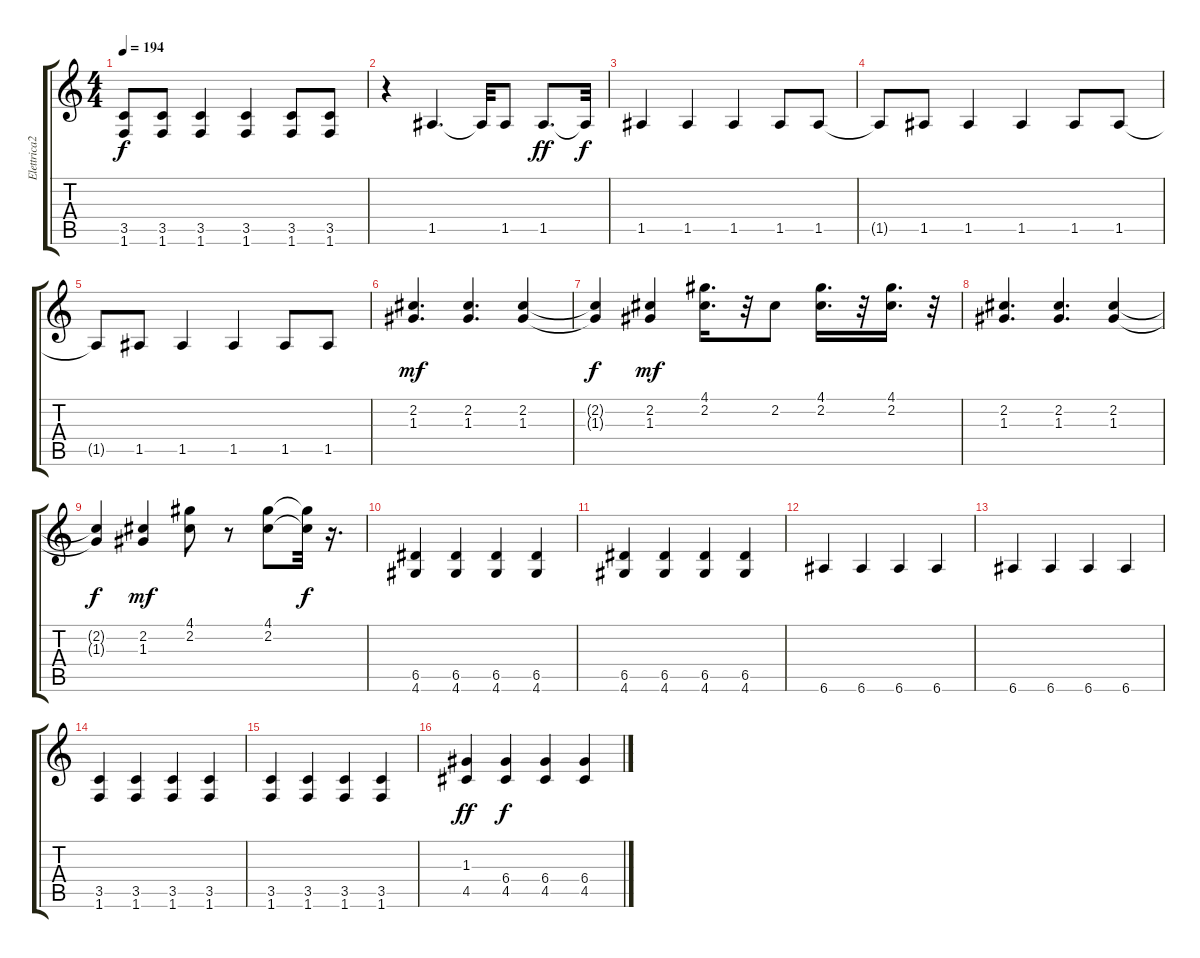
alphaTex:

\track ("Elettrica2(Ka)" "Elettrica2") {instrument distortionguitar}
\staff {score tabs}
\tuning (E4 B3 G3 D3 A2 E2) {hide}
\ts (4 4)
\tempo 194
\clef g2
\ks c
(3.5{t} 1.6{t}).8{dy f} (3.5 1.6).8 (3.5 1.6).4 (3.5 1.6).4 (3.5 1.6).8 (3.5 1.6).8 |
r.4 1.5.4{d} 1.5{t}.32 1.5.8 1.5.8{d dy ff} 1.5{t}.32{dy f} |
1.5.4 1.5.4 1.5.4 1.5.8 1.5.8 |
1.5{t}.8 1.5.8 1.5.4 1.5.4 1.5.8 1.5.8 |
1.5{t}.8 1.5.8 1.5.4 1.5.4 1.5.8 1.5.8 |
(2.2 1.3).4{d dy mf} (2.2 1.3).4{d} (2.2 1.3).4 |
(2.2{t} 1.3{t}).4{dy f} (2.2 1.3).4{dy mf} (4.1 2.2).16{d} r.32 2.2.8 (4.1 2.2).16{d} r.32 (4.1 2.2).16{d} r.32 |
(2.2 1.3).4{d} (2.2 1.3).4{d} (2.2 1.3).4 |
(2.2{t} 1.3{t}).4{dy f} (2.2 1.3).4{dy mf} (4.1 2.2).8 r.8 (4.1 2.2).8 (4.1{t} 2.2{t}).32{dy f} r.16{d} |
(6.5 4.6).4 (6.5 4.6).4 (6.5 4.6).4 (6.5 4.6).4 |
(6.5 4.6).4 (6.5 4.6).4 (6.5 4.6).4 (6.5 4.6).4 |
6.6.4 6.6.4 6.6.4 6.6.4 |
6.6.4 6.6.4 6.6.4 6.6.4 |
(3.5 1.6).4 (3.5 1.6).4 (3.5 1.6).4 (3.5 1.6).4 |
(3.5 1.6).4 (3.5 1.6).4 (3.5 1.6).4 (3.5 1.6).4 |
(1.3 4.5).4{dy ff} (6.4 4.5).4{dy f} (6.4 4.5).4 (6.4 4.5).4
